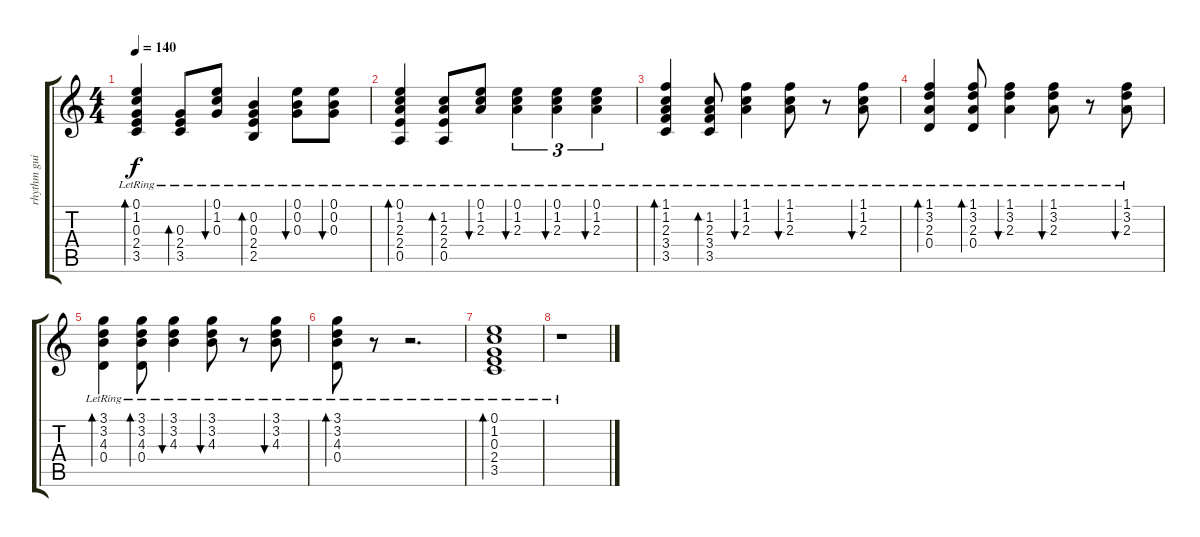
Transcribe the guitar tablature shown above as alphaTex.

\track ("rhythm guitar" "rhythm gui") {instrument acousticguitarsteel}
\staff {score tabs}
\tuning (E4 B3 G3 D3 A2 E2) {hide}
\ts (4 4)
\tempo 140
\clef g2
\ks c
(0.1{lr} 1.2{lr} 0.3{lr} 2.4{lr} 3.5{lr}).4{bd 240 dy f volume 9} (0.3{lr} 2.4{lr} 3.5).8{bd 120} (0.1{lr} 1.2{lr} 0.3{lr}).8{bu 120} (0.2 0.3 2.4{lr} 2.5{lr}).4{bd 240} (0.1{lr} 0.2{lr} 0.3{lr}).8{bu 120} (0.1{lr} 0.2{lr} 0.3{lr}).8{bu 120} |
(0.1{lr} 1.2{lr} 2.3{lr} 2.4{lr} 0.5{lr}).4{bd 120} (1.2{lr} 2.3{lr} 2.4{lr} 0.5{lr}).8{bd 120} (0.1{lr} 1.2{lr} 2.3{lr}).8{bu 120} (0.1{lr} 1.2{lr} 2.3{lr}).4{tu (3 2) bu 120} (0.1{lr} 1.2{lr} 2.3{lr}).4{tu (3 2) bu 120} (0.1{lr} 1.2{lr} 2.3{lr}).4{tu (3 2) bu 120} |
(1.1{lr} 1.2{lr} 2.3{lr} 3.4{lr} 3.5{lr}).4{bd 120} (1.2{lr} 2.3{lr} 3.4{lr} 3.5{lr}).8{bd 120} (1.1{lr} 1.2{lr} 2.3{lr}).4{bu 120} (1.1{lr} 1.2{lr} 2.3{lr}).8{bu 120} r.8 (1.1{lr} 1.2{lr} 2.3{lr}).8{bu 120} |
(1.1{lr} 3.2{lr} 2.3{lr} 0.4{lr}).4{bd 120} (1.1{lr} 3.2{lr} 2.3{lr} 0.4{lr}).8{bd 120} (1.1{lr} 3.2{lr} 2.3{lr}).4{bu 120} (1.1{lr} 3.2{lr} 2.3{lr}).8{bu 120} r.8 (1.1{lr} 3.2{lr} 2.3{lr}).8{bu 120} |
(3.1{lr} 3.2{lr} 4.3{lr} 0.4{lr}).4{bd 120} (3.1{lr} 3.2{lr} 4.3{lr} 0.4{lr}).8{bd 120} (3.1{lr} 3.2{lr} 4.3{lr}).4{bu 120} (3.1{lr} 3.2{lr} 4.3{lr}).8{bu 120} r.8 (3.1{lr} 3.2{lr} 4.3{lr}).8{bu 120} |
(3.1{lr} 3.2{lr} 4.3{lr} 0.4{lr}).8{bd 120} r.8 r.2{d} |
(0.1{lr} 1.2{lr} 0.3{lr} 2.4{lr} 3.5{lr}).1{bd 120} |
r.1
